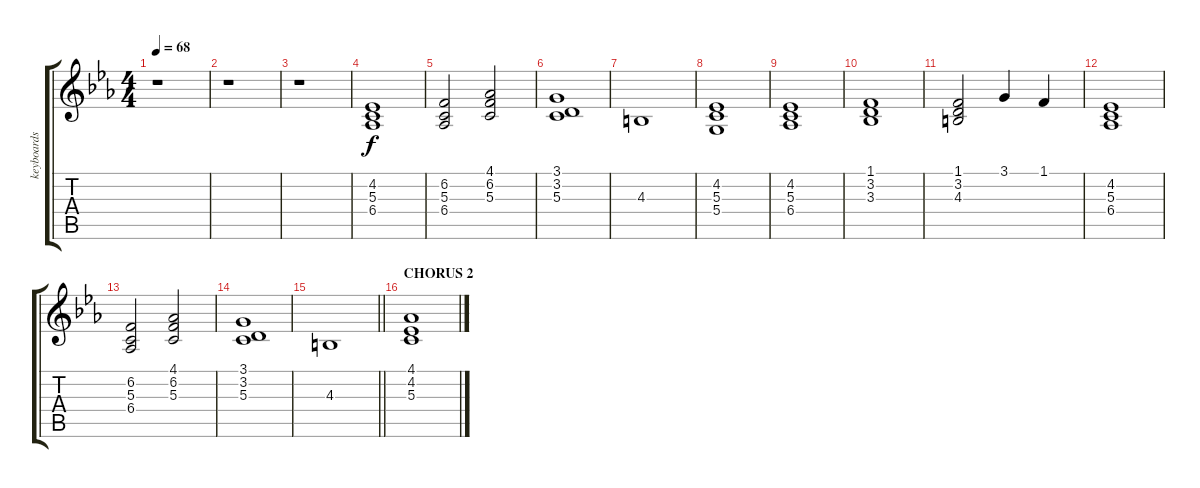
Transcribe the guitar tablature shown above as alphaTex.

\track ("keyboards" "keyboards") {instrument stringensemble2}
\staff {score tabs}
\tuning (E4 B3 G3 D3 A2 E2) {hide}
\ts (4 4)
\tempo 68
\clef g2
\ks cminor
r.1{dy f} |
r.1 |
r.1 |
(4.2 5.3 6.4).1 |
(6.2 5.3 6.4).2 (4.1 6.2 5.3).2 |
(3.1 3.2 5.3).1 |
4.3.1 |
(4.2 5.3 5.4).1 |
(4.2 5.3 6.4).1 |
(1.1 3.2 3.3).1 |
(1.1 3.2 4.3).2 3.1.4 1.1.4 |
(4.2 5.3 6.4).1 |
(6.2 5.3 6.4).2 (4.1 6.2 5.3).2 |
(3.1 3.2 5.3).1 |
\barLineRight lightlight
4.3.1 |
\section ("" "CHORUS 2")
(4.1 4.2 5.3).1
